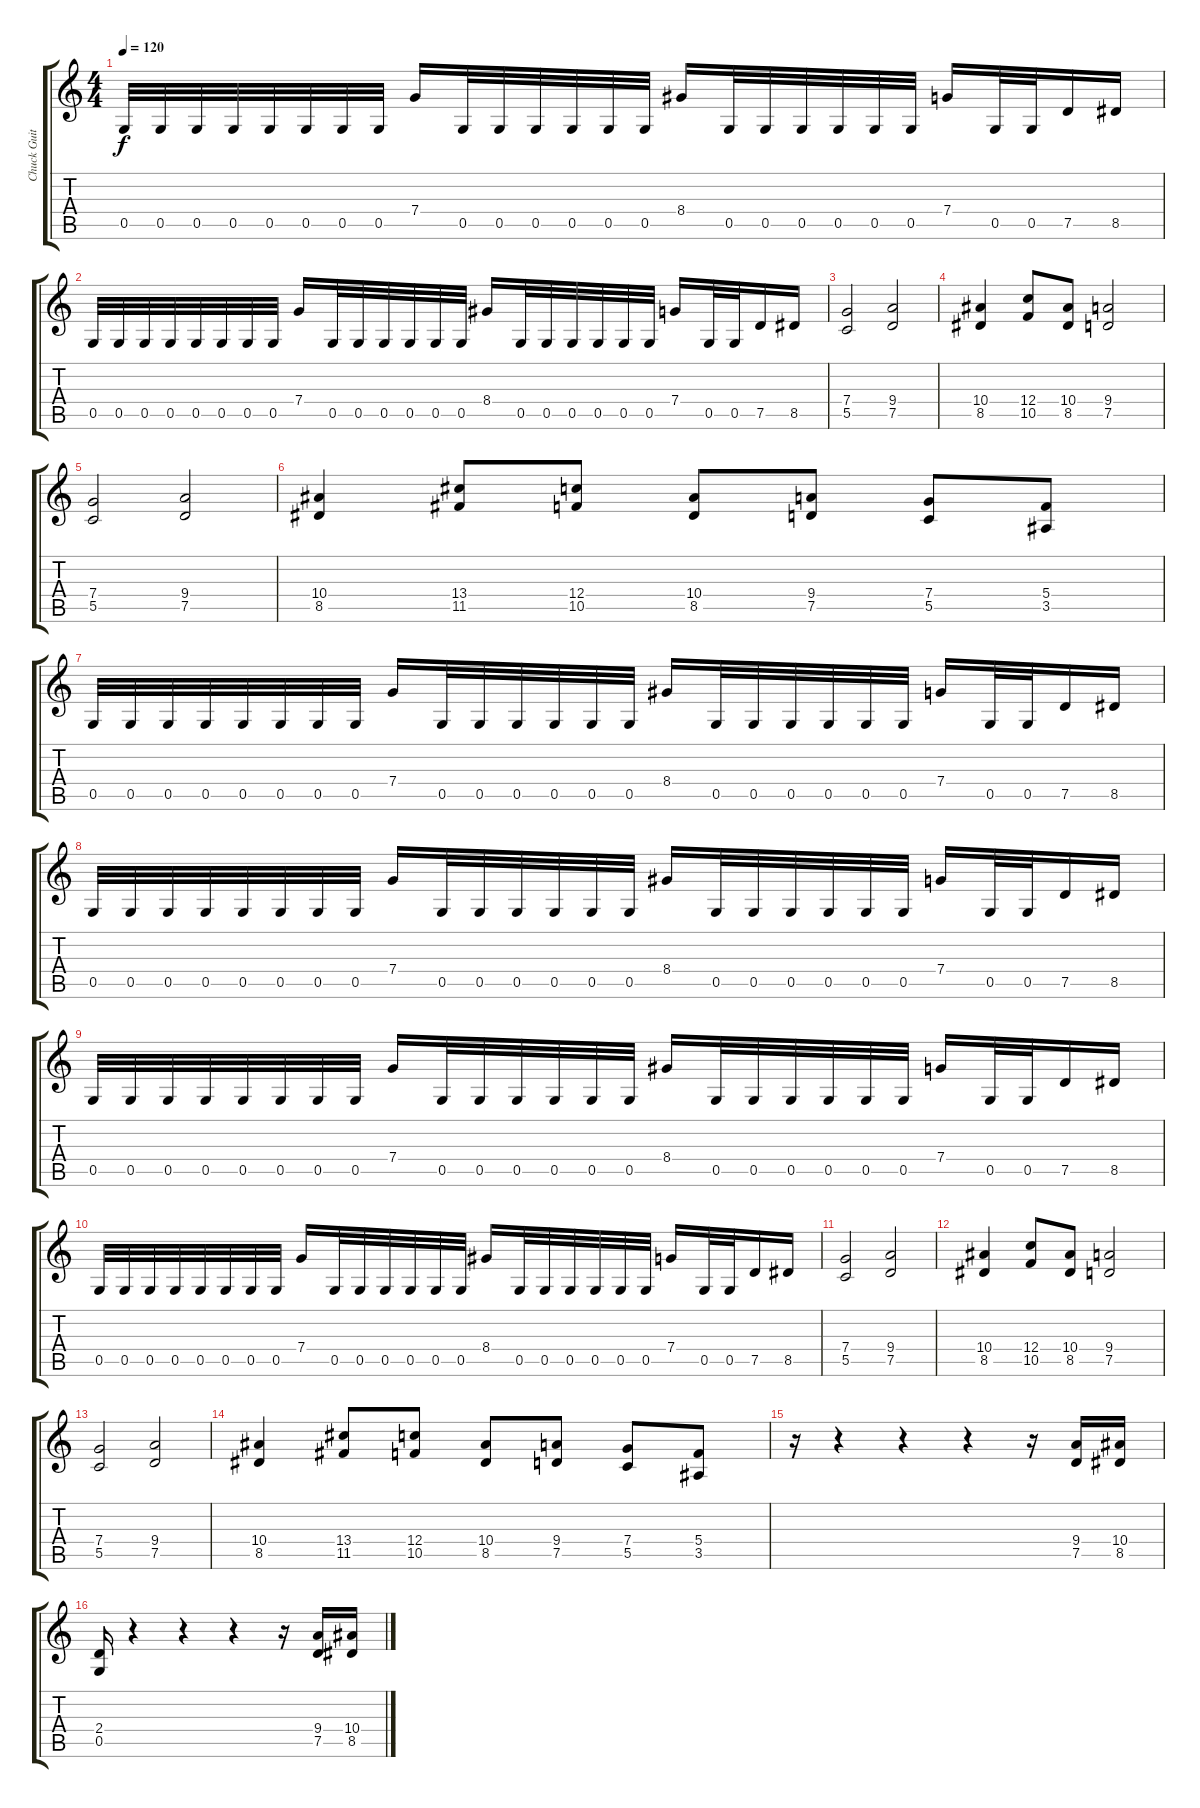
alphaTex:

\track ("Chuck Guitar 2" "Chuck Guit") {instrument distortionguitar}
\staff {score tabs}
\tuning (D4 A3 F3 C3 G2 D2) {hide}
\ts (4 4)
\tempo 120
\clef g2
\ks c
0.5.32{dy f} 0.5.32 0.5.32 0.5.32 0.5.32 0.5.32 0.5.32 0.5.32 7.4.16 0.5.32 0.5.32 0.5.32 0.5.32 0.5.32 0.5.32 8.4.16 0.5.32 0.5.32 0.5.32 0.5.32 0.5.32 0.5.32 7.4.16 0.5.32 0.5.32 7.5.16 8.5.16 |
0.5.32 0.5.32 0.5.32 0.5.32 0.5.32 0.5.32 0.5.32 0.5.32 7.4.16 0.5.32 0.5.32 0.5.32 0.5.32 0.5.32 0.5.32 8.4.16 0.5.32 0.5.32 0.5.32 0.5.32 0.5.32 0.5.32 7.4.16 0.5.32 0.5.32 7.5.16 8.5.16 |
(7.4 5.5).2 (9.4 7.5).2 |
(10.4 8.5).4 (12.4 10.5).8 (10.4 8.5).8 (9.4 7.5).2 |
(7.4 5.5).2 (9.4 7.5).2 |
(10.4 8.5).4 (13.4 11.5).8 (12.4 10.5).8 (10.4 8.5).8 (9.4 7.5).8 (7.4 5.5).8 (5.4 3.5).8 |
0.5.32 0.5.32 0.5.32 0.5.32 0.5.32 0.5.32 0.5.32 0.5.32 7.4.16 0.5.32 0.5.32 0.5.32 0.5.32 0.5.32 0.5.32 8.4.16 0.5.32 0.5.32 0.5.32 0.5.32 0.5.32 0.5.32 7.4.16 0.5.32 0.5.32 7.5.16 8.5.16 |
0.5.32 0.5.32 0.5.32 0.5.32 0.5.32 0.5.32 0.5.32 0.5.32 7.4.16 0.5.32 0.5.32 0.5.32 0.5.32 0.5.32 0.5.32 8.4.16 0.5.32 0.5.32 0.5.32 0.5.32 0.5.32 0.5.32 7.4.16 0.5.32 0.5.32 7.5.16 8.5.16 |
0.5.32 0.5.32 0.5.32 0.5.32 0.5.32 0.5.32 0.5.32 0.5.32 7.4.16 0.5.32 0.5.32 0.5.32 0.5.32 0.5.32 0.5.32 8.4.16 0.5.32 0.5.32 0.5.32 0.5.32 0.5.32 0.5.32 7.4.16 0.5.32 0.5.32 7.5.16 8.5.16 |
0.5.32 0.5.32 0.5.32 0.5.32 0.5.32 0.5.32 0.5.32 0.5.32 7.4.16 0.5.32 0.5.32 0.5.32 0.5.32 0.5.32 0.5.32 8.4.16 0.5.32 0.5.32 0.5.32 0.5.32 0.5.32 0.5.32 7.4.16 0.5.32 0.5.32 7.5.16 8.5.16 |
(7.4 5.5).2 (9.4 7.5).2 |
(10.4 8.5).4 (12.4 10.5).8 (10.4 8.5).8 (9.4 7.5).2 |
(7.4 5.5).2 (9.4 7.5).2 |
(10.4 8.5).4 (13.4 11.5).8 (12.4 10.5).8 (10.4 8.5).8 (9.4 7.5).8 (7.4 5.5).8 (5.4 3.5).8 |
r.16 r.4 r.4 r.4 r.16 (9.4 7.5).16 (10.4 8.5).16 |
(2.4 0.5).16 r.4 r.4 r.4 r.16 (9.4 7.5).16 (10.4 8.5).16
